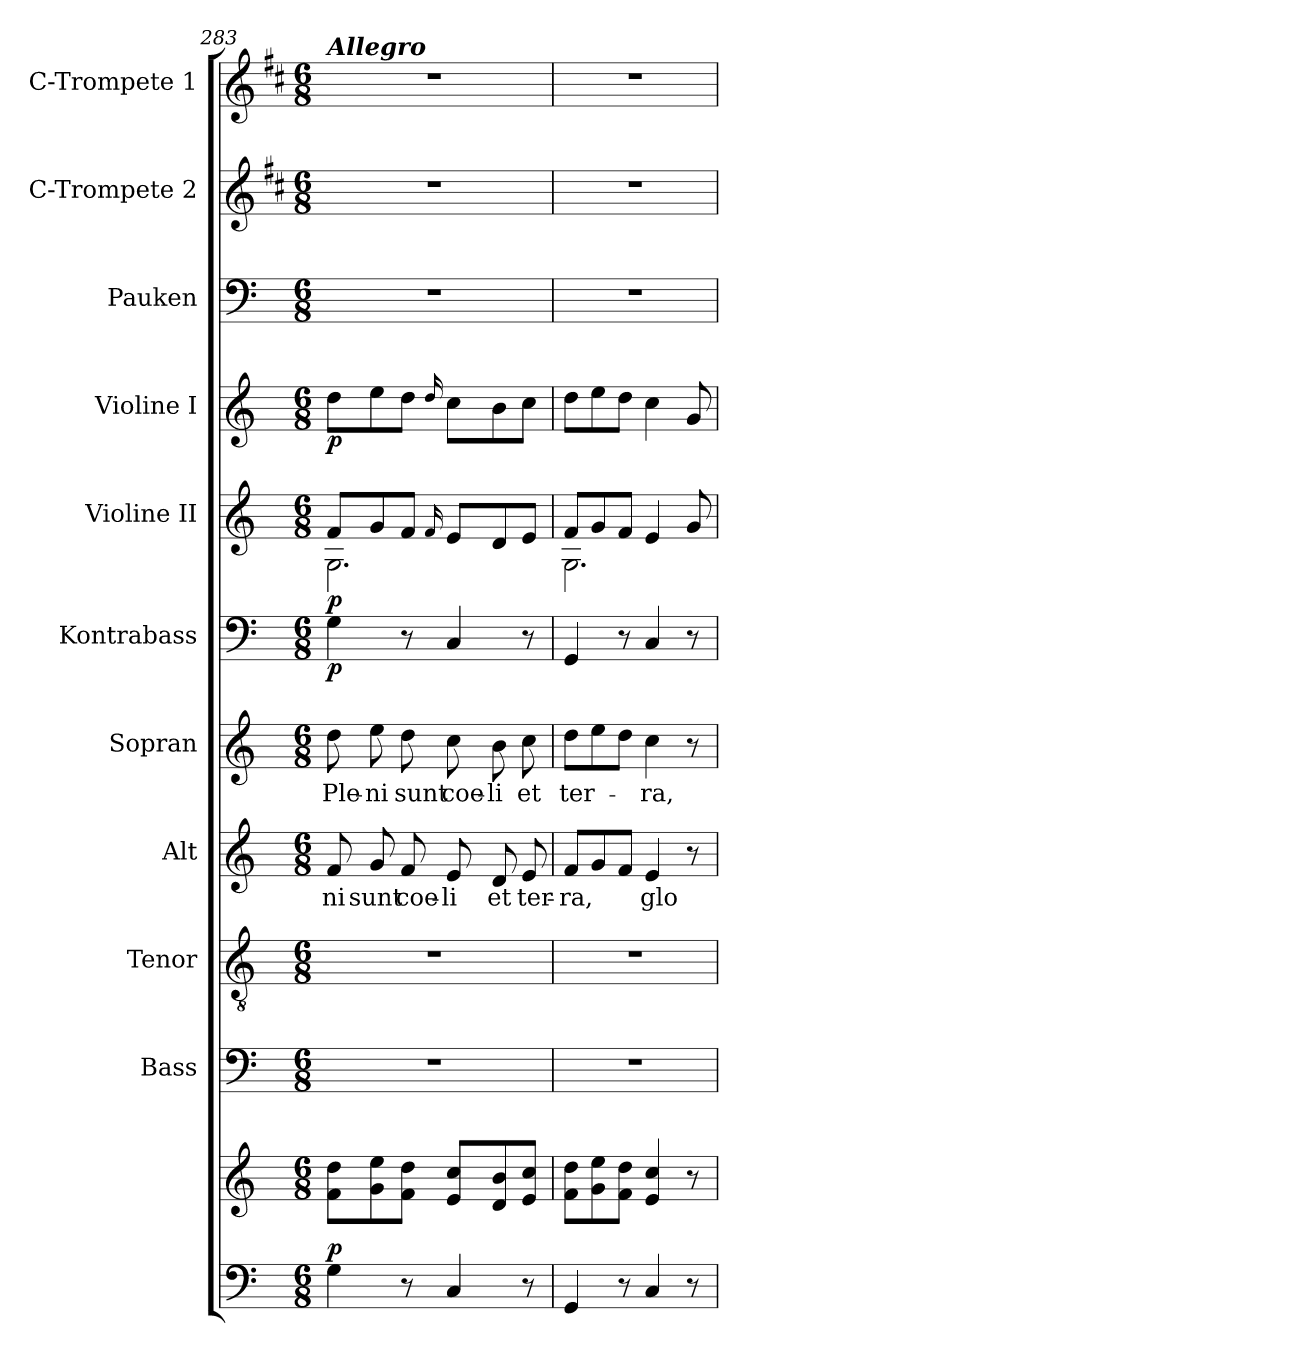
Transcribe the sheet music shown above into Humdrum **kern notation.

**kern	**kern	**dynam	**kern	**kern	**kern	**text	**kern	**text	**kern	**dynam	**kern	**dynam	**kern	**dynam	**kern	**kern	**kern
*part11	*part11	*part11	*part10	*part9	*part8	*part8	*part7	*part7	*part6	*part6	*part5	*part5	*part4	*part4	*part3	*part2	*part1
*staff12	*staff11	*staff11/12	*staff10	*staff9	*staff8	*staff8	*staff7	*staff7	*staff6	*staff6	*staff5	*staff5	*staff4	*staff4	*staff3	*staff2	*staff1
*	*	*	*I"Bass	*I"Tenor	*I"Alt	*	*I"Sopran	*	*I"Kontrabass	*	*I"Violine II	*	*I"Violine I	*	*I"Pauken	*I"C-Trompete 2	*I"C-Trompete 1
*	*	*	*I'B.	*I'T.	*I'A.	*	*I'S.	*	*I'Kb.	*	*I'Vl. II	*	*I'Vl. I	*	*I'Pk.	*I'C Trp. 2	*I'C Trp. 1
*clefF4	*clefG2	*	*clefF4	*clefGv2	*clefG2	*	*clefG2	*	*clefF4	*	*clefG2	*	*clefG2	*	*clefF4	*clefG2	*clefG2
*	*	*	*	*	*	*	*	*	*ITrd7c12	*	*	*	*	*	*	*ITrd1c2	*ITrd1c2
*k[]	*k[]	*	*k[]	*k[]	*k[]	*	*k[]	*	*k[]	*	*k[]	*	*k[]	*	*k[]	*k[]	*k[]
*C:	*C:	*	*C:	*C:	*C:	*	*C:	*	*C:	*	*C:	*	*C:	*	*C:	*C:	*C:
*M6/8	*M6/8	*	*M6/8	*M6/8	*M6/8	*	*M6/8	*	*M6/8	*	*M6/8	*	*M6/8	*	*M6/8	*M6/8	*M6/8
=283	=283	=283	=283	=283	=283	=283	=283	=283	=283	=283	=283	=283	=283	=283	=283	=283	=283
!	!	!	!	!	!	!	!	!	!	!	!	!	!	!	!	!	!LO:TX:a:Bi:t=Allegro
!	!	!LO:DY:a=2	!	!	!	!LO:LY:b	!	!LO:LY:b	!	!LO:DY:b	!	!LO:DY:b	!	!LO:DY:b	!	!	!
*	*	*	*	*	*	*	*	*	*	*	*^	*	*	*	*	*	*
4G\	8f\ 8dd\L	p	2.r	2.r	8f/	-ni	8dd\	Ple-	4GG\	p	8f/L	2.G\	p	8dd\L	p	2.r	2.r	2.r
!	!	!	!	!	!	!LO:LY:b	!	!LO:LY:b	!	!	!	!	!	!	!	!	!	!
.	8g\ 8ee\	.	.	.	8g/	sunt	8ee\	-ni	.	.	8g/	.	.	8ee\	.	.	.	.
!	!	!	!	!	!	!LO:LY:b	!	!LO:LY:b	!	!	!	!	!	!	!	!	!	!
8r	8f\ 8dd\J	.	.	.	8f/	coe-	8dd\	sunt	8r	.	8f/J	.	.	8dd\J	.	.	.	.
.	.	.	.	.	.	.	.	.	.	.	16qqf/	.	.	16qqdd/	.	.	.	.
!	!	!	!	!	!	!LO:LY:b	!	!LO:LY:b	!	!	!	!	!	!	!	!	!	!
4C/	8e/ 8cc/L	.	.	.	8e/	-li	8cc\	coe-	4CC/	.	8e/L	.	.	8cc\L	.	.	.	.
!	!	!	!	!	!	!LO:LY:b	!	!LO:LY:b	!	!	!	!	!	!	!	!	!	!
.	8d/ 8b/	.	.	.	8d/	et	8b\	-li	.	.	8d/	.	.	8b\	.	.	.	.
!	!	!	!	!	!	!LO:LY:b	!	!LO:LY:b	!	!	!	!	!	!	!	!	!	!
8r	8e/ 8cc/J	.	.	.	8e/	ter-	8cc\	et	8r	.	8e/J	.	.	8cc\J	.	.	.	.
=284	=284	=284	=284	=284	=284	=284	=284	=284	=284	=284	=284	=284	=284	=284	=284	=284	=284	=284
!	!	!	!	!	!	!LO:LY:b	!	!LO:LY:b	!	!	!	!	!	!	!	!	!	!
4GG/	8f\ 8dd\L	.	2.r	2.r	8f/L	-ra,	8dd\L	ter-	4GGG/	.	8f/L	2.G\	.	8dd\L	.	2.r	2.r	2.r
.	8g\ 8ee\	.	.	.	8g/	.	8ee\	.	.	.	8g/	.	.	8ee\	.	.	.	.
8r	8f\ 8dd\J	.	.	.	8f/J	.	8dd\J	.	8r	.	8f/J	.	.	8dd\J	.	.	.	.
!	!	!	!	!	!	!LO:LY:b	!	!LO:LY:b	!	!	!	!	!	!	!	!	!	!
4C/	4e/ 4cc/	.	.	.	4e/	glo-	4cc\	-ra,	4CC/	.	4e/	.	.	4cc\	.	.	.	.
8r	8r	.	.	.	8r	.	8r	.	8r	.	8g/	.	.	8g/	.	.	.	.
*	*	*	*	*	*	*	*	*	*	*	*v	*v	*	*	*	*	*	*
=	=	=	=	=	=	=	=	=	=	=	=	=	=	=	=	=	=
*-	*-	*-	*-	*-	*-	*-	*-	*-	*-	*-	*-	*-	*-	*-	*-	*-	*-
